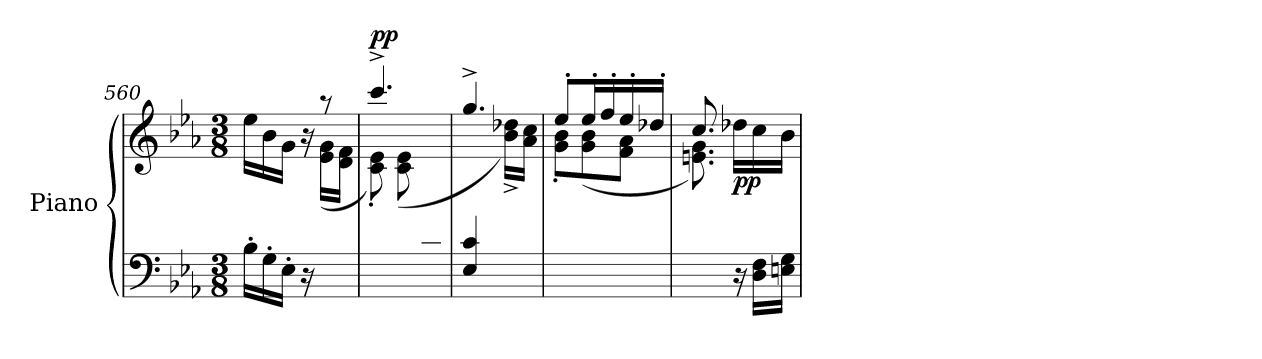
**kern	**kern	**dynam
*part1	*part1	*part1
*staff2	*staff1	*staff1/2
*I"Piano	*	*
*I'Pno.	*	*
*clefF4	*clefG2	*
*k[b-e-a-]	*k[b-e-a-]	*
*M3/8	*M3/8	*
=560	=560	=560
*	*^	*
16B-'\LL	16ee-\LL	4ryy	.
16G'\	16b-\	.	.
16E-'\JJ	16g\JJ	.	.
16r	16r	.	.
8ryy	8raa	(>16e-\ 16g\LL	.
.	.	16d\ 16f\JJ	.
=561	=561	=561	=561
!	!	!	!LO:DY:a
4ryy	4.ccc^/	8c\' 8e-\'L)	pp
.	.	(<8c\ 8e-\	.
8G/ 8d/J	.	8ryy	.
=562	=562	=562	=562
(<4E-/ 4c/)	4.gg^/	4ryy	.
8ryy	.	16b-\^ 16dd-X\^LL)	.
.	.	16a-\ 16cc\JJ	.
=563	=563	=563	=563
4.ryy	8ee-'/L	8g\' 8b-\'L	.
.	16ee-'/L	(<8g\ 8b-\	.
.	16ff'/	.	.
.	16ee-'/	8f\ 8a-\J	.
.	16dd-X'/JJ	.	.
=564	=564	=564	=564
8.ryy	8.cc/	8.en\ 8.g\)	.
!	!	!	!LO:DY:b
16r	16dd-X\LL	8.ryy	pp
16D\ 16F\LL	16cc\	.	.
16En\ 16G\JJ	16b-\JJ	.	.
*	*v	*v	*
=	=	=
*-	*-	*-
